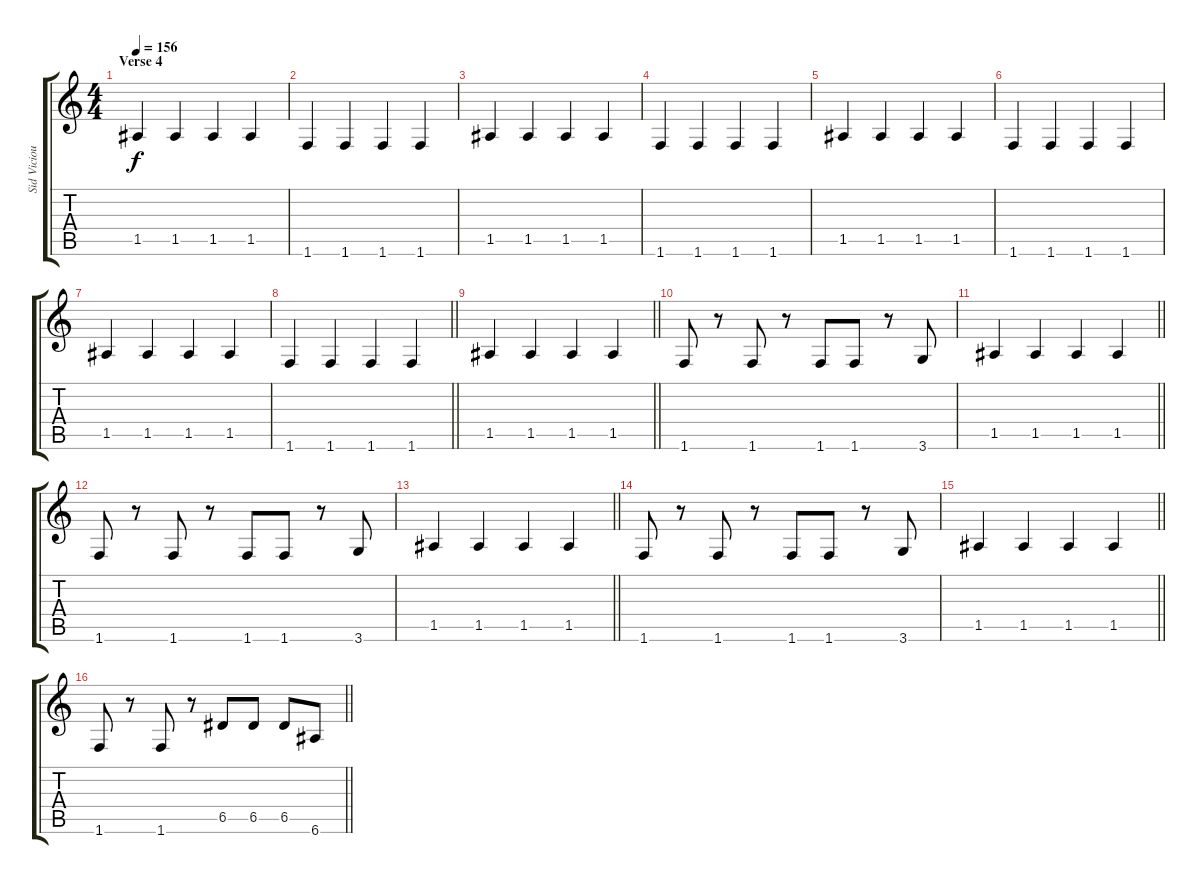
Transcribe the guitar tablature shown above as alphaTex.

\track ("Sid Vicious" "Sid Viciou") {instrument electricbassfinger}
\staff {score tabs}
\tuning (E4 B3 G3 D3 A2 E2) {hide}
\ts (4 4)
\section ("" "Verse 4")
\tempo 156
\clef g2
\ks c
1.5.4{dy f} 1.5.4 1.5.4 1.5.4 |
1.6.4 1.6.4 1.6.4 1.6.4 |
1.5.4 1.5.4 1.5.4 1.5.4 |
1.6.4 1.6.4 1.6.4 1.6.4 |
1.5.4 1.5.4 1.5.4 1.5.4 |
1.6.4 1.6.4 1.6.4 1.6.4 |
1.5.4 1.5.4 1.5.4 1.5.4 |
\barLineRight lightlight
1.6.4 1.6.4 1.6.4 1.6.4 |
\barLineRight lightlight
1.5.4 1.5.4 1.5.4 1.5.4 |
\section ("" "")
1.6.8 r.8 1.6.8 r.8 1.6.8 1.6.8 r.8 3.6.8 |
\barLineRight lightlight
1.5.4 1.5.4 1.5.4 1.5.4 |
1.6.8 r.8 1.6.8 r.8 1.6.8 1.6.8 r.8 3.6.8 |
\barLineRight lightlight
1.5.4 1.5.4 1.5.4 1.5.4 |
1.6.8 r.8 1.6.8 r.8 1.6.8 1.6.8 r.8 3.6.8 |
\barLineRight lightlight
1.5.4 1.5.4 1.5.4 1.5.4 |
\barLineRight lightlight
1.6.8 r.8 1.6.8 r.8 6.5.8 6.5.8 6.5.8 6.6.8
